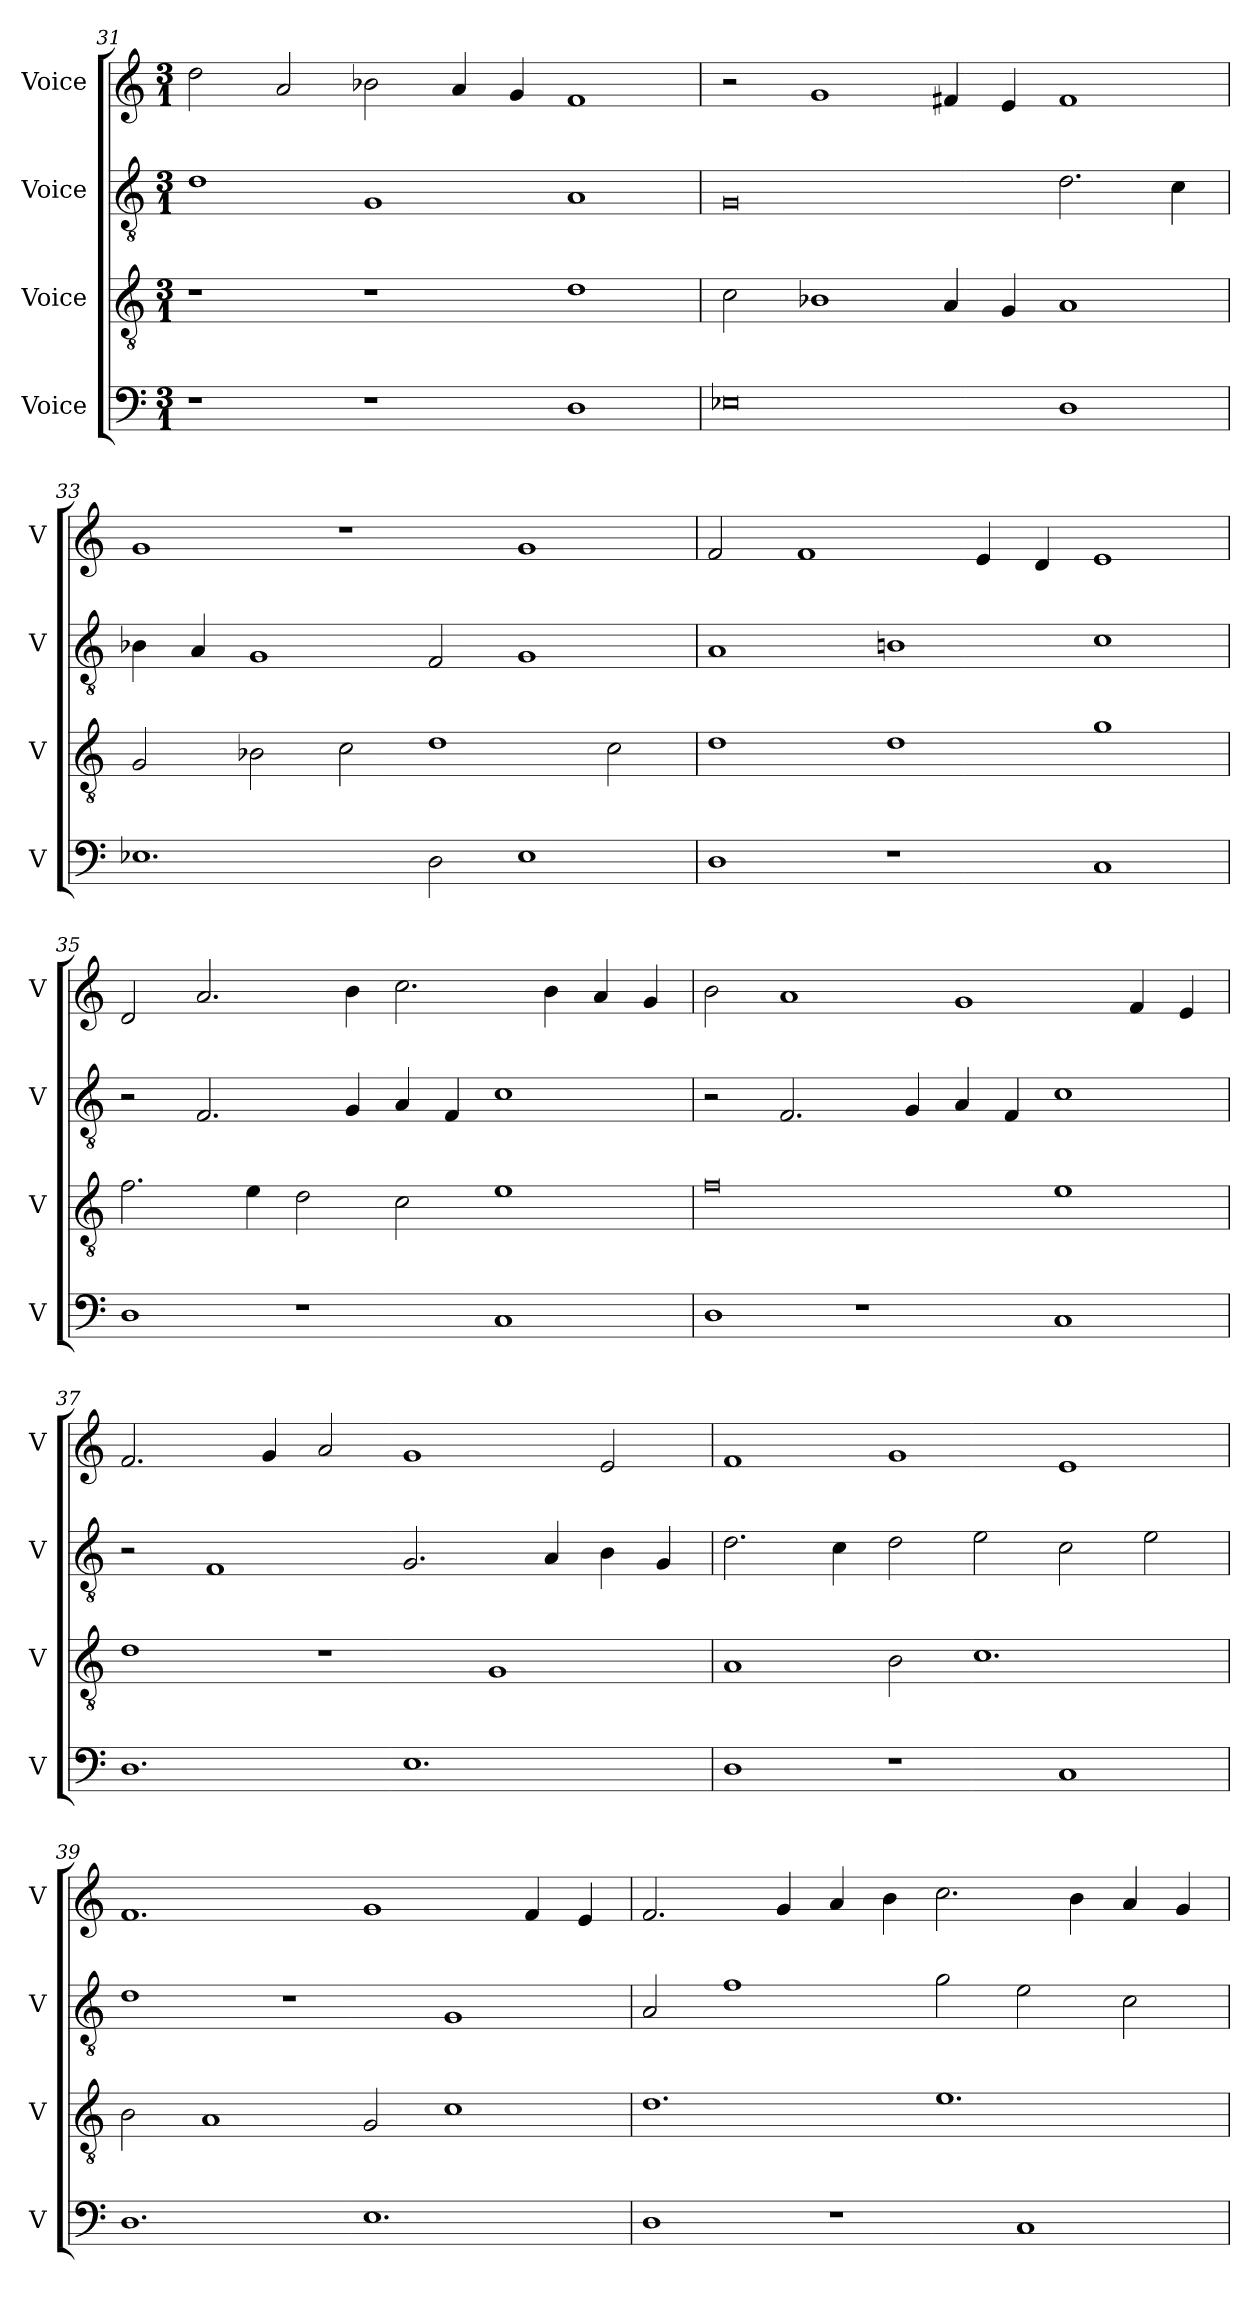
**kern	**kern	**kern	**kern
*part4	*part3	*part2	*part1
*staff4	*staff3	*staff2	*staff1
*I"Voice	*I"Voice	*I"Voice	*I"Voice
*I'V	*I'V	*I'V	*I'V
*clefF4	*clefGv2	*clefGv2	*clefG2
*k[]	*k[]	*k[]	*k[]
*M3/1	*M3/1	*M3/1	*M3/1
=31	=31	=31	=31
1r	1r	1d	2dd\
.	.	.	2a/
1r	1r	1G	2b-X\
.	.	.	4a/
.	.	.	4g/
1D	1d	1A	1f
!!LO:LB:g=z
=32	=32	=32	=32
0E-X	2c\	0G	2r
.	1B-X	.	1g
.	4A/	.	4f#X/
.	4G/	.	4e/
1D	1A	2.d\	1f#
.	.	4c\	.
=33	=33	=33	=33
1.E-X	2G/	4B-X\	1g
.	.	4A/	.
.	2B-X\	1G	.
.	2c\	.	1r
2D\	1d	2F/	.
1E-	.	1G	1g
.	2c\	.	.
!!LO:LB:g=z
=34	=34	=34	=34
1D	1d	1A	2f/
.	.	.	1f
1r	1d	1Bn	.
.	.	.	4e/
.	.	.	4d/
1C	1g	1c	1e
=35	=35	=35	=35
1D	2.f\	2r	2d/
.	.	2.F/	2.a/
.	4e\	.	.
1r	2d\	.	.
.	.	4G/	4b\
.	2c\	4A/	2.cc\
.	.	4F/	.
1C	1e	1c	.
.	.	.	4b\
.	.	.	4a/
.	.	.	4g/
!!LO:LB:g=z
=36	=36	=36	=36
1D	0f	2r	2b\
.	.	2.F/	1a
1r	.	.	.
.	.	4G/	.
.	.	4A/	1g
.	.	4F/	.
1C	1e	1c	.
.	.	.	4f/
.	.	.	4e/
=37	=37	=37	=37
1.D	1d	2r	2.f/
.	.	1F	.
.	.	.	4g/
.	1r	.	2a/
1.E	.	2.G/	1g
.	1G	.	.
.	.	4A/	.
.	.	4B\	2e/
.	.	4G/	.
!!LO:PB:g=z
=38	=38	=38	=38
1D	1A	2.d\	1f
.	.	4c\	.
1r	2B\	2d\	1g
.	1.c	2e\	.
1C	.	2c\	1e
.	.	2e\	.
=39	=39	=39	=39
1.D	2B\	1d	1.f
.	1A	.	.
.	.	1r	.
1.E	2G/	.	1g
.	1c	1G	.
.	.	.	4f/
.	.	.	4e/
!!LO:LB:g=z
=40	=40	=40	=40
1D	1.d	2A/	2.f/
.	.	1f	.
.	.	.	4g/
1r	.	.	4a/
.	.	.	4b\
.	1.e	2g\	2.cc\
1C	.	2e\	.
.	.	.	4b\
.	.	2c\	4a/
.	.	.	4g/
=	=	=	=
*-	*-	*-	*-
